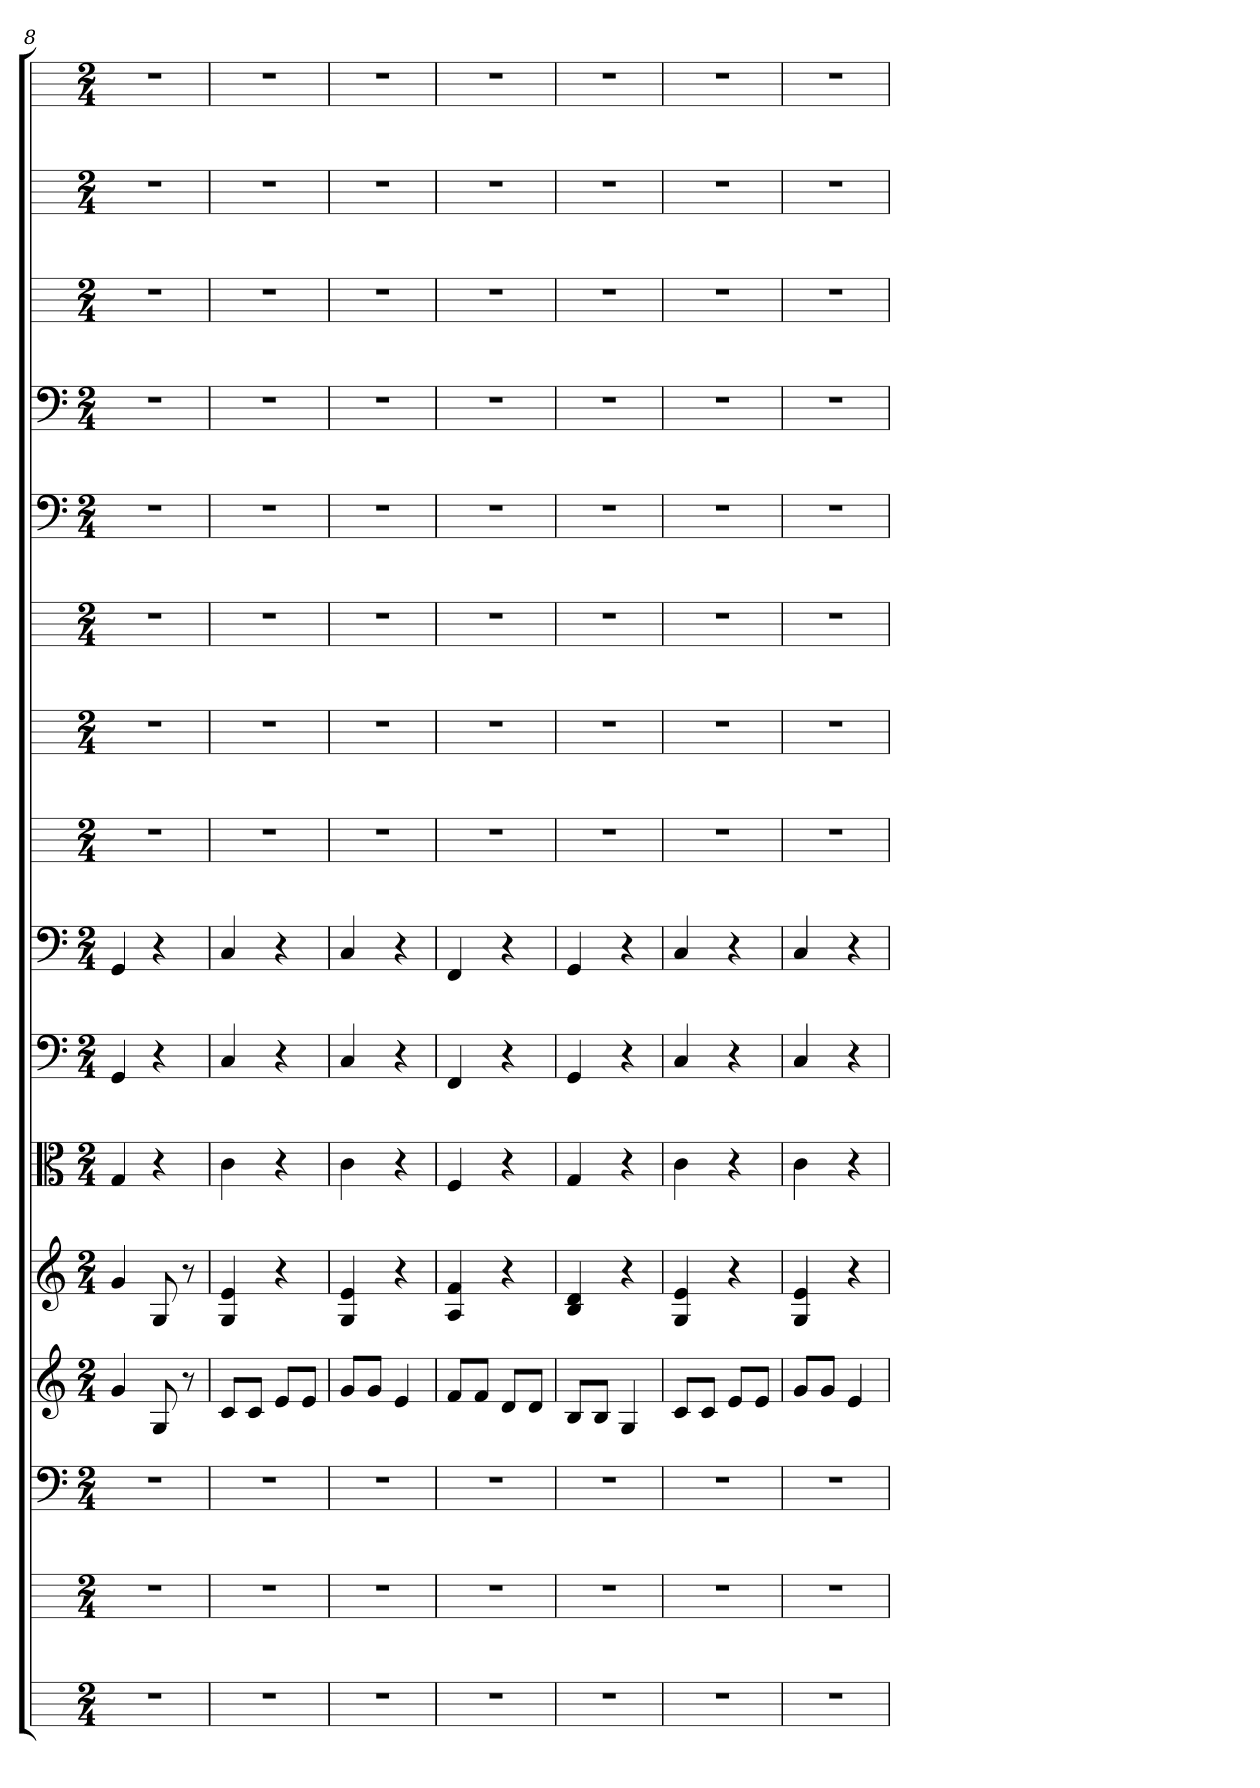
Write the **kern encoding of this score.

**kern	**kern	**kern	**kern	**kern	**kern	**kern	**kern	**kern	**kern	**kern	**kern	**kern	**kern	**kern	**kern
*part16	*part15	*part14	*part13	*part12	*part11	*part10	*part9	*part8	*part7	*part6	*part5	*part4	*part3	*part2	*part1
*staff16	*staff15	*staff14	*staff13	*staff12	*staff11	*staff10	*staff9	*staff8	*staff7	*staff6	*staff5	*staff4	*staff3	*staff2	*staff1
*	*	*clefF4	*	*	*clefC3	*clefF4	*clefF4	*	*	*	*clefF4	*clefF4	*	*	*
*k[]	*k[]	*k[]	*k[]	*k[]	*k[]	*k[]	*k[]	*k[]	*k[]	*k[]	*k[]	*k[]	*k[]	*k[]	*k[]
*C:	*C:	*C:	*C:	*C:	*C:	*C:	*C:	*C:	*C:	*C:	*C:	*C:	*C:	*C:	*C:
*M2/4	*M2/4	*M2/4	*M2/4	*M2/4	*M2/4	*M2/4	*M2/4	*M2/4	*M2/4	*M2/4	*M2/4	*M2/4	*M2/4	*M2/4	*M2/4
=8	=8	=8	=8	=8	=8	=8	=8	=8	=8	=8	=8	=8	=8	=8	=8
2r	2r	2r	4g	4g	4G	4GG	4GG	2r	2r	2r	2r	2r	2r	2r	2r
.	.	.	8G	8G	4r	4r	4r	.	.	.	.	.	.	.	.
.	.	.	8r	8r	.	.	.	.	.	.	.	.	.	.	.
=9	=9	=9	=9	=9	=9	=9	=9	=9	=9	=9	=9	=9	=9	=9	=9
2r	2r	2r	8cL	4G 4e	4c	4C	4C	2r	2r	2r	2r	2r	2r	2r	2r
.	.	.	8cJ	.	.	.	.	.	.	.	.	.	.	.	.
.	.	.	8eL	4r	4r	4r	4r	.	.	.	.	.	.	.	.
.	.	.	8eJ	.	.	.	.	.	.	.	.	.	.	.	.
=10	=10	=10	=10	=10	=10	=10	=10	=10	=10	=10	=10	=10	=10	=10	=10
2r	2r	2r	8gL	4G 4e	4c	4C	4C	2r	2r	2r	2r	2r	2r	2r	2r
.	.	.	8gJ	.	.	.	.	.	.	.	.	.	.	.	.
.	.	.	4e	4r	4r	4r	4r	.	.	.	.	.	.	.	.
=11	=11	=11	=11	=11	=11	=11	=11	=11	=11	=11	=11	=11	=11	=11	=11
2r	2r	2r	8fL	4A 4f	4F	4FF	4FF	2r	2r	2r	2r	2r	2r	2r	2r
.	.	.	8fJ	.	.	.	.	.	.	.	.	.	.	.	.
.	.	.	8dL	4r	4r	4r	4r	.	.	.	.	.	.	.	.
.	.	.	8dJ	.	.	.	.	.	.	.	.	.	.	.	.
=12	=12	=12	=12	=12	=12	=12	=12	=12	=12	=12	=12	=12	=12	=12	=12
2r	2r	2r	8BL	4B 4d	4G	4GG	4GG	2r	2r	2r	2r	2r	2r	2r	2r
.	.	.	8BJ	.	.	.	.	.	.	.	.	.	.	.	.
.	.	.	4G	4r	4r	4r	4r	.	.	.	.	.	.	.	.
=13	=13	=13	=13	=13	=13	=13	=13	=13	=13	=13	=13	=13	=13	=13	=13
2r	2r	2r	8cL	4G 4e	4c	4C	4C	2r	2r	2r	2r	2r	2r	2r	2r
.	.	.	8cJ	.	.	.	.	.	.	.	.	.	.	.	.
.	.	.	8eL	4r	4r	4r	4r	.	.	.	.	.	.	.	.
.	.	.	8eJ	.	.	.	.	.	.	.	.	.	.	.	.
=14	=14	=14	=14	=14	=14	=14	=14	=14	=14	=14	=14	=14	=14	=14	=14
2r	2r	2r	8gL	4G 4e	4c	4C	4C	2r	2r	2r	2r	2r	2r	2r	2r
.	.	.	8gJ	.	.	.	.	.	.	.	.	.	.	.	.
.	.	.	4e	4r	4r	4r	4r	.	.	.	.	.	.	.	.
=	=	=	=	=	=	=	=	=	=	=	=	=	=	=	=
*-	*-	*-	*-	*-	*-	*-	*-	*-	*-	*-	*-	*-	*-	*-	*-
